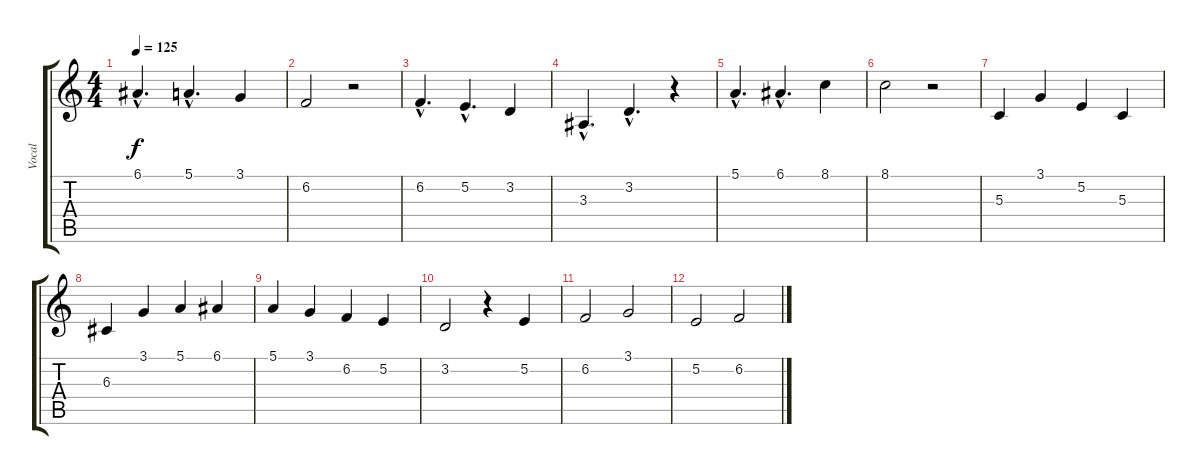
\track ("Vocal" "Vocal") {instrument lead6voice}
\staff {score tabs}
\tuning (E4 B3 G3 D3 A2 E2) {hide}
\ts (4 4)
\tempo 125
\clef g2
\ks c
6.1{hac}.4{d dy f} 5.1{hac}.4{d} 3.1.4 |
6.2.2 r.2 |
6.2{hac}.4{d} 5.2{hac}.4{d} 3.2.4 |
3.3{hac}.4{d} 3.2{hac}.4{d} r.4 |
5.1{hac}.4{d} 6.1{hac}.4{d} 8.1.4 |
8.1.2 r.2 |
5.3.4 3.1.4 5.2.4 5.3.4 |
6.3.4 3.1.4 5.1.4 6.1.4 |
5.1.4 3.1.4 6.2.4 5.2.4 |
3.2.2 r.4 5.2.4 |
6.2.2 3.1.2 |
5.2.2 6.2.2
